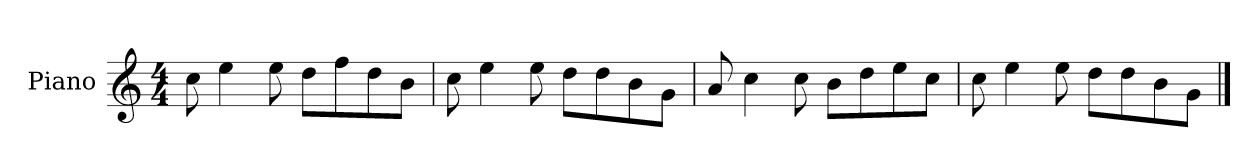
**kern
*part1
*staff1
*I"Piano
*I'P-no
*clefG2
*k[]
*M4/4
*MM90
=1
8cc\
4ee\
8ee\
8dd\L
8ff\
8dd\
8b\J
=2
8cc\
4ee\
8ee\
8dd\L
8dd\
8b\
8g\J
=3
8a/
4cc\
8cc\
8b\L
8dd\
8ee\
8cc\J
=4
8cc\
4ee\
8ee\
8dd\L
8dd\
8b\
8g\J
==
*-
